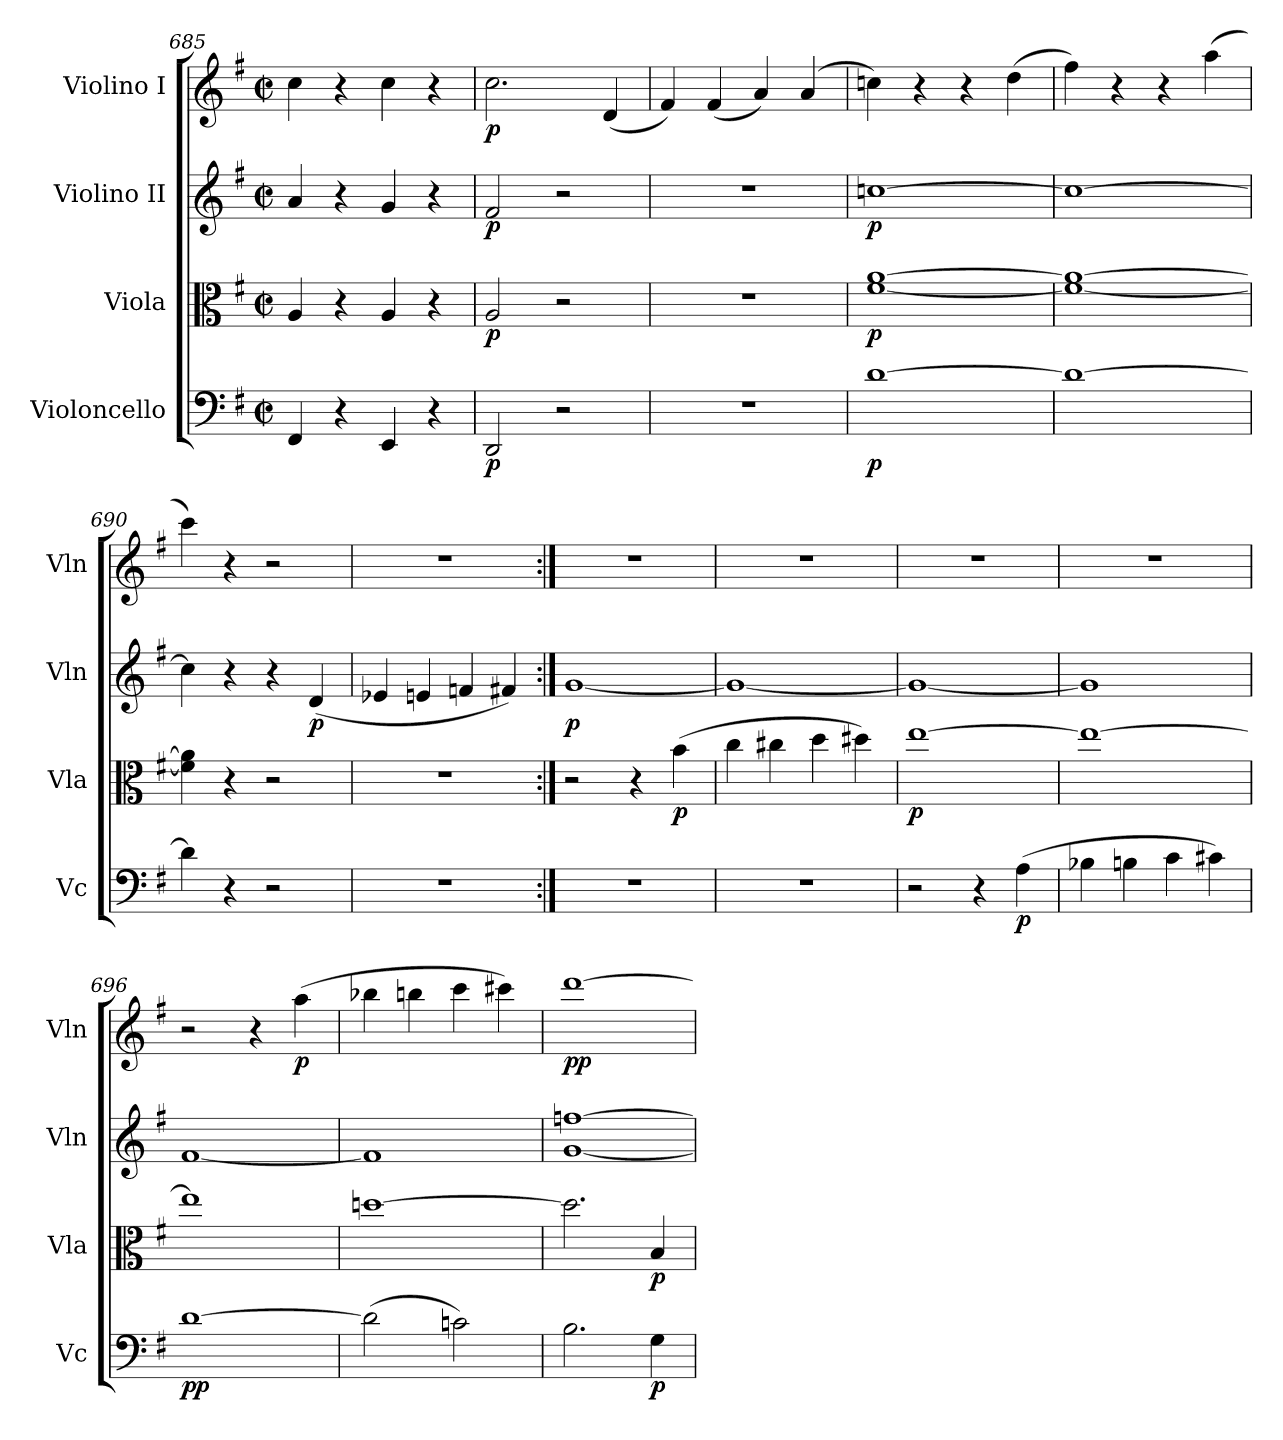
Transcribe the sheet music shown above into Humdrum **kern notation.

**kern	**dynam	**kern	**dynam	**kern	**dynam	**kern	**dynam
*part4	*part4	*part3	*part3	*part2	*part2	*part1	*part1
*staff4	*staff4	*staff3	*staff3	*staff2	*staff2	*staff1	*staff1
*I"Violoncello	*	*I"Viola	*	*I"Violino II	*	*I"Violino I	*
*I'Vc	*	*I'Vla	*	*I'Vln	*	*I'Vln	*
*clefF4	*	*clefC3	*	*clefG2	*	*clefG2	*
*k[f#]	*	*k[f#]	*	*k[f#]	*	*k[f#]	*
*M2/2	*	*M2/2	*	*M2/2	*	*M2/2	*
*met(c|)	*	*met(c|)	*	*met(c|)	*	*met(c|)	*
=685	=685	=685	=685	=685	=685	=685	=685
4FF#	.	4A	.	4a	.	4cc	.
4r	.	4r	.	4r	.	4r	.
4EE	.	4A	.	4g	.	4cc	.
4r	.	4r	.	4r	.	4r	.
=686	=686	=686	=686	=686	=686	=686	=686
2DD	p	2A	p	2f#	p	2.cc	p
2r	.	2r	.	2r	.	.	.
.	.	.	.	.	.	(4d	.
=687	=687	=687	=687	=687	=687	=687	=687
1r	.	1r	.	1r	.	4f#)	.
.	.	.	.	.	.	(4f#	.
.	.	.	.	.	.	4a)	.
.	.	.	.	.	.	(4a	.
=688	=688	=688	=688	=688	=688	=688	=688
[1d	p	[1f# [1a	p	[1ccn	p	4ccn)	.
.	.	.	.	.	.	4r	.
.	.	.	.	.	.	4r	.
.	.	.	.	.	.	(4dd	.
=689	=689	=689	=689	=689	=689	=689	=689
1d_	.	1f#_ 1a_	.	1cc_	.	4ff#)	.
.	.	.	.	.	.	4r	.
.	.	.	.	.	.	4r	.
.	.	.	.	.	.	(4aa	.
=690	=690	=690	=690	=690	=690	=690	=690
4d]	.	4f#] 4a]	.	4cc]	.	4ccc)	.
4r	.	4r	.	4r	.	4r	.
2r	.	2r	.	4r	.	2r	.
.	.	.	.	(4d	p	.	.
=691	=691	=691	=691	=691	=691	=691	=691
1r	.	1r	.	4e-X	.	1r	.
.	.	.	.	4en	.	.	.
.	.	.	.	4fn	.	.	.
.	.	.	.	4f#X)	.	.	.
=692:|!	=692:|!	=692:|!	=692:|!	=692:|!	=692:|!	=692:|!	=692:|!
1r	.	2r	.	[1g	p	1r	.
.	.	4r	.	.	.	.	.
.	.	(4b	p	.	.	.	.
=693	=693	=693	=693	=693	=693	=693	=693
1r	.	4cc	.	1g_	.	1r	.
.	.	4cc#X	.	.	.	.	.
.	.	4dd	.	.	.	.	.
.	.	4dd#X)	.	.	.	.	.
=694	=694	=694	=694	=694	=694	=694	=694
2r	.	[1ee	p	1g_	.	1r	.
4r	.	.	.	.	.	.	.
(4A	p	.	.	.	.	.	.
=695	=695	=695	=695	=695	=695	=695	=695
4B-X	.	1ee_	.	1g]	.	1r	.
4Bn	.	.	.	.	.	.	.
4c	.	.	.	.	.	.	.
4c#X)	.	.	.	.	.	.	.
=696	=696	=696	=696	=696	=696	=696	=696
[1d	pp	1ee]	.	[1f#	.	2r	.
.	.	.	.	.	.	4r	.
.	.	.	.	.	.	(4aa	p
=697	=697	=697	=697	=697	=697	=697	=697
(2d]	.	[1ddn	.	1f#]	.	4bb-X	.
.	.	.	.	.	.	4bbn	.
2cn)	.	.	.	.	.	4ccc	.
.	.	.	.	.	.	4ccc#X)	.
=698	=698	=698	=698	=698	=698	=698	=698
2.B	.	2.dd]	.	[1g [1ffn	.	[1ddd	pp
4G	p	4B	p	.	.	.	.
=	=	=	=	=	=	=	=
*-	*-	*-	*-	*-	*-	*-	*-
